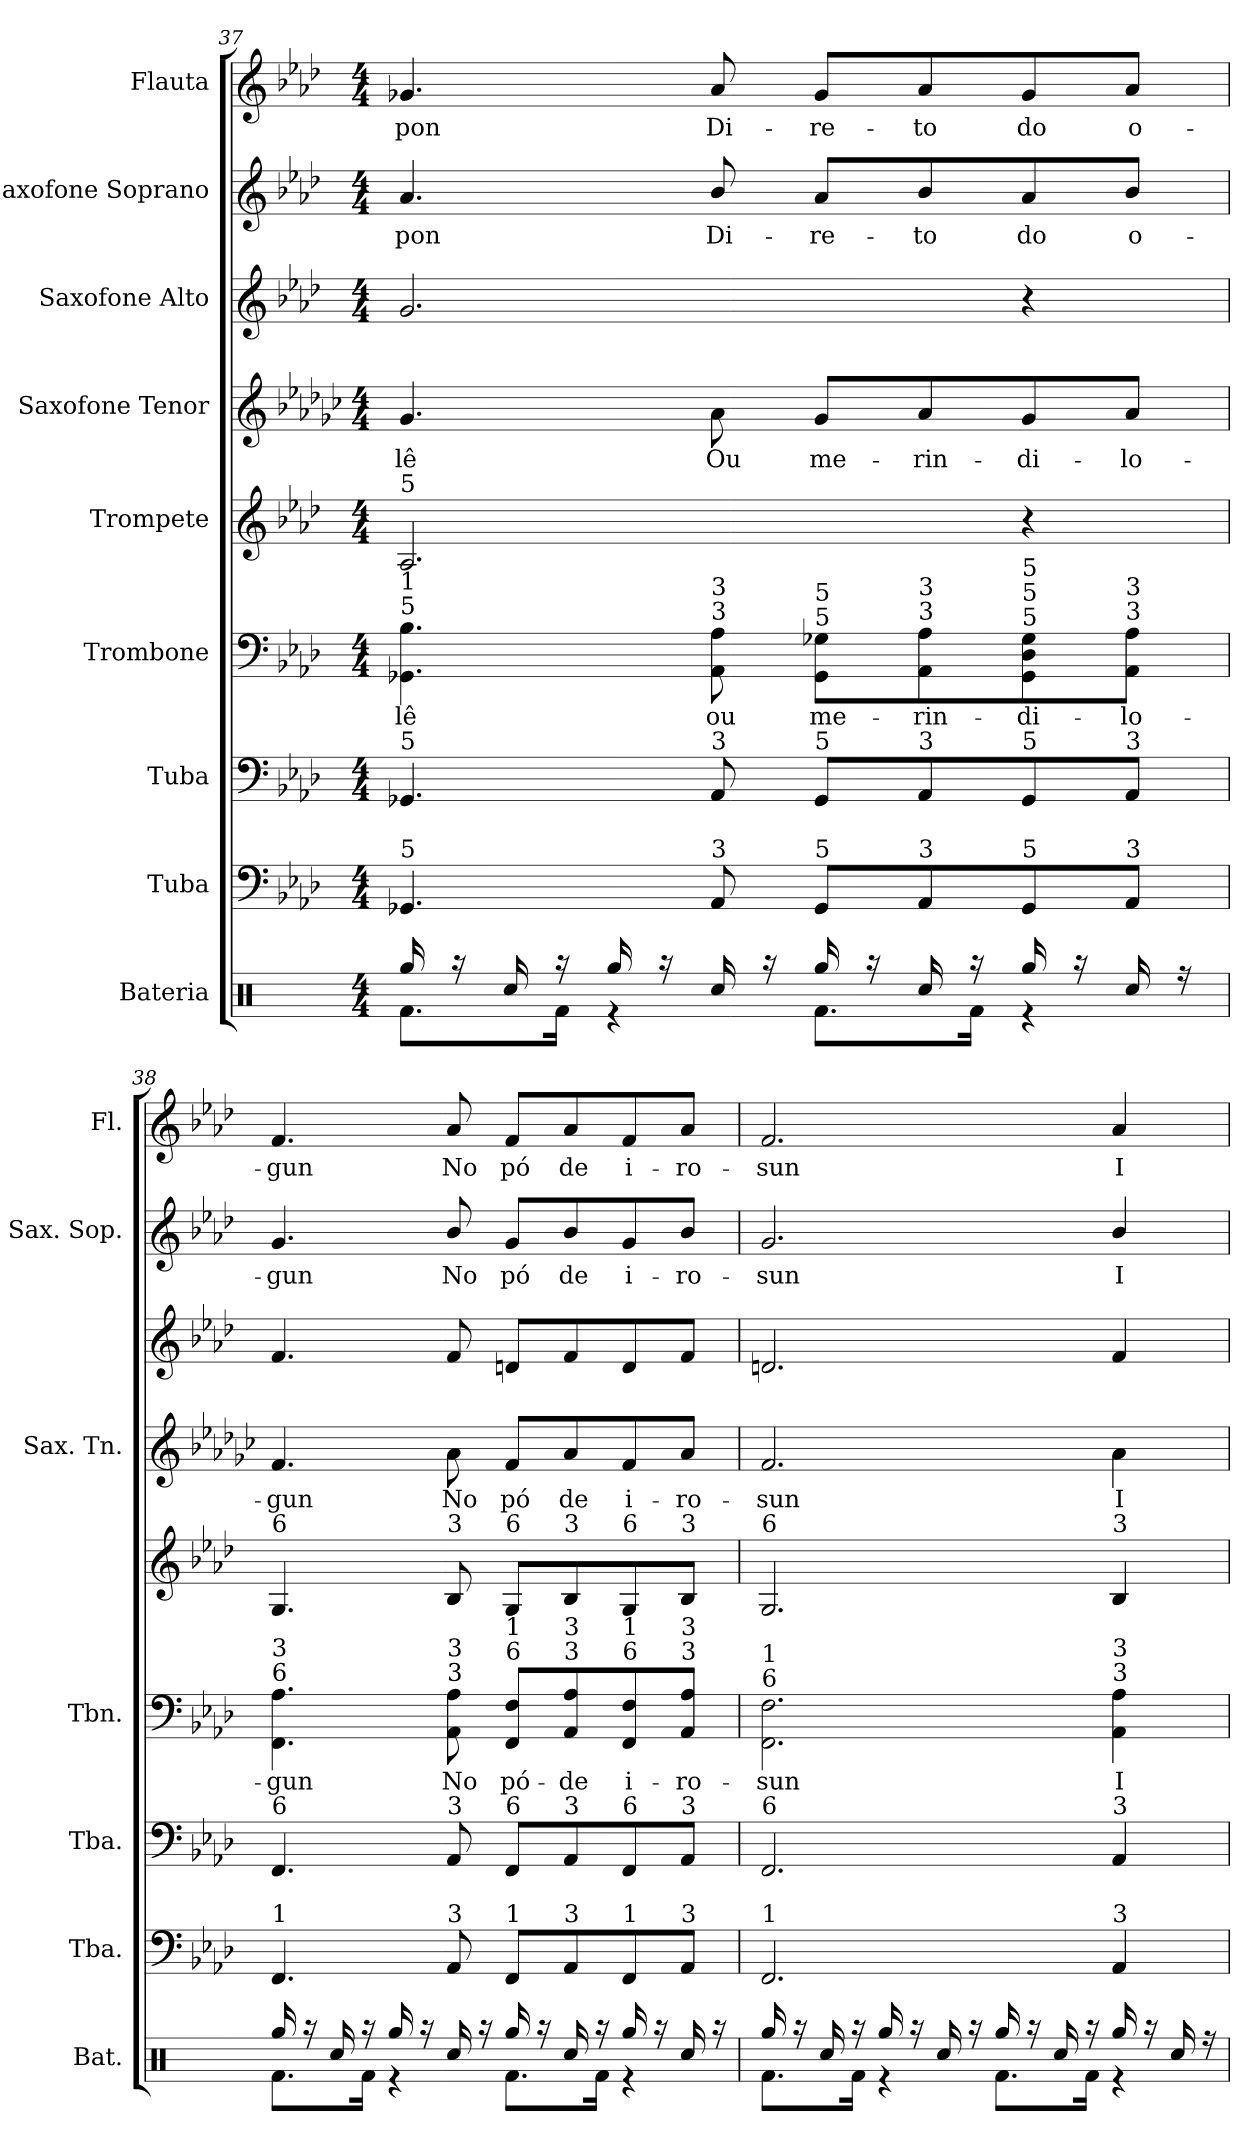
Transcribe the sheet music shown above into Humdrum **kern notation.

**kern	**kern	**kern	**kern	**text	**kern	**kern	**text	**kern	**kern	**text	**kern	**text
*part9	*part8	*part7	*part6	*part6	*part5	*part4	*part4	*part3	*part2	*part2	*part1	*part1
*staff9	*staff8	*staff7	*staff6	*staff6	*staff5	*staff4	*staff4	*staff3	*staff2	*staff2	*staff1	*staff1
*I"Bateria	*I"Tuba	*I"Tuba	*I"Trombone	*	*I"Trompete	*I"Saxofone Tenor	*	*I"Saxofone Alto	*I"Saxofone Soprano	*	*I"Flauta	*
*I'Bat.	*I'Tba.	*I'Tba.	*I'Tbn.	*	*	*I'Sax. Tn.	*	*	*I'Sax. Sop.	*	*I'Fl.	*
*clefX	*clefF4	*clefF4	*clefF4	*	*clefG2	*clefG2	*	*clefG2	*clefG2	*	*clefG2	*
*	*	*	*	*	*ITrd1c2	*ITrd8c14	*	*ITrd5c9	*ITrd1c2	*	*	*
*k[]	*k[b-e-a-d-]	*k[b-e-a-d-]	*k[b-e-a-d-]	*	*k[b-e-a-d-g-c-]	*k[b-e-a-d-g-c-]	*	*k[b-e-a-d-g-c-f-]	*k[b-e-a-d-g-c-]	*	*k[b-e-a-d-]	*
*M4/4	*M4/4	*M4/4	*M4/4	*	*M4/4	*M4/4	*	*M4/4	*M4/4	*	*M4/4	*
=37	=37	=37	=37	=37	=37	=37	=37	=37	=37	=37	=37	=37
*^	*	*	*	*	*	*	*	*	*	*	*	*
!	!	!	!	!	!	!LO:TX:a:t=5	!	!	!	!	!	!	!
!	!	!	!	!LO:TX:a:t=5	!	!	!	!	!	!	!	!	!
!	!	!	!	!LO:TX:a:t=1	!	!	!	!	!	!	!	!	!
!	!	!	!LO:TX:a:t=5	!	!	!	!	!	!	!	!	!	!
!	!	!LO:TX:a:t=5	!	!	!	!	!	!	!	!	!	!	!
!	!	!	!	!	!LO:LY:b	!	!	!LO:LY:b	!	!	!LO:LY:b	!	!LO:LY:b
16Rgg/	8.Rf\L	4.GG-X/	4.GG-X/	4.GG-X\ 4.B-\	-lê	2.G-/	4.G-/	-lê	2.B-/	4.g-/	-pon	4.g-X/	-pon
16r	.	.	.	.	.	.	.	.	.	.	.	.	.
16Rcc/	.	.	.	.	.	.	.	.	.	.	.	.	.
16r	16Rf\Jk	.	.	.	.	.	.	.	.	.	.	.	.
16Rgg/	4r	.	.	.	.	.	.	.	.	.	.	.	.
16r	.	.	.	.	.	.	.	.	.	.	.	.	.
!	!	!	!	!LO:TX:a:t=3	!	!	!	!	!	!	!	!	!
!	!	!	!	!LO:TX:a:t=3	!	!	!	!	!	!	!	!	!
!	!	!	!LO:TX:a:t=3	!	!	!	!	!	!	!	!	!	!
!	!	!LO:TX:a:t=3	!	!	!	!	!	!	!	!	!	!	!
!	!	!	!	!	!LO:LY:b	!	!	!LO:LY:b	!	!	!LO:LY:b	!	!LO:LY:b
16Rcc/	.	8AA-/	8AA-/	8AA-\ 8A-\	ou	.	8A-\	Ou	.	8a-/	Di-	8a-/	Di-
16r	.	.	.	.	.	.	.	.	.	.	.	.	.
!	!	!	!	!LO:TX:a:t=5	!	!	!	!	!	!	!	!	!
!	!	!	!	!LO:TX:a:t=5	!	!	!	!	!	!	!	!	!
!	!	!	!LO:TX:a:t=5	!	!	!	!	!	!	!	!	!	!
!	!	!LO:TX:a:t=5	!	!	!	!	!	!	!	!	!	!	!
!	!	!	!	!	!LO:LY:b	!	!	!LO:LY:b	!	!	!LO:LY:b	!	!LO:LY:b
16Rgg/	8.Rf\L	8GG-/L	8GG-/L	8GG-\ 8G-X\L	me-	.	8G-/L	me-	.	8g-/L	-re-	8g-/L	-re-
16r	.	.	.	.	.	.	.	.	.	.	.	.	.
!	!	!	!	!LO:TX:a:t=3	!	!	!	!	!	!	!	!	!
!	!	!	!	!LO:TX:a:t=3	!	!	!	!	!	!	!	!	!
!	!	!	!LO:TX:a:t=3	!	!	!	!	!	!	!	!	!	!
!	!	!LO:TX:a:t=3	!	!	!	!	!	!	!	!	!	!	!
!	!	!	!	!	!LO:LY:b	!	!	!LO:LY:b	!	!	!LO:LY:b	!	!LO:LY:b
16Rcc/	.	8AA-/	8AA-/	8AA-\ 8A-\	-rin-	.	8A-/	-rin-	.	8a-/	-to	8a-/	-to
16r	16Rf\Jk	.	.	.	.	.	.	.	.	.	.	.	.
!	!	!	!	!LO:TX:a:t=5	!	!	!	!	!	!	!	!	!
!	!	!	!	!LO:TX:a:t=5	!	!	!	!	!	!	!	!	!
!	!	!	!	!LO:TX:a:t=5	!	!	!	!	!	!	!	!	!
!	!	!	!LO:TX:a:t=5	!	!	!	!	!	!	!	!	!	!
!	!	!LO:TX:a:t=5	!	!	!	!	!	!	!	!	!	!	!
!	!	!	!	!	!LO:LY:b	!	!	!LO:LY:b	!	!	!LO:LY:b	!	!LO:LY:b
16Rgg/	4r	8GG-/	8GG-/	8GG-\ 8D-\ 8G-\	-di-	4r	8G-/	-di-	4r	8g-/	do	8g-/	do
16r	.	.	.	.	.	.	.	.	.	.	.	.	.
!	!	!	!	!LO:TX:a:t=3	!	!	!	!	!	!	!	!	!
!	!	!	!	!LO:TX:a:t=3	!	!	!	!	!	!	!	!	!
!	!	!	!LO:TX:a:t=3	!	!	!	!	!	!	!	!	!	!
!	!	!LO:TX:a:t=3	!	!	!	!	!	!	!	!	!	!	!
!	!	!	!	!	!LO:LY:b	!	!	!LO:LY:b	!	!	!LO:LY:b	!	!LO:LY:b
16Rcc/	.	8AA-/J	8AA-/J	8AA-\ 8A-\J	-lo-	.	8A-/J	-lo-	.	8a-/J	o-	8a-/J	o-
16r	.	.	.	.	.	.	.	.	.	.	.	.	.
=38	=38	=38	=38	=38	=38	=38	=38	=38	=38	=38	=38	=38	=38
!	!	!	!	!	!	!LO:TX:a:t=6	!	!	!	!	!	!	!
!	!	!	!	!LO:TX:a:t=6	!	!	!	!	!	!	!	!	!
!	!	!	!	!LO:TX:a:t=3	!	!	!	!	!	!	!	!	!
!	!	!	!LO:TX:a:t=6	!	!	!	!	!	!	!	!	!	!
!	!	!LO:TX:a:t=1	!	!	!	!	!	!	!	!	!	!	!
!	!	!	!	!	!LO:LY:b	!	!	!LO:LY:b	!	!	!LO:LY:b	!	!LO:LY:b
16Rgg/	8.Rf\L	4.FF/	4.FF/	4.FF\ 4.A-\	-gun	4.F/	4.F/	-gun	4.A-/	4.f/	-gun	4.f/	-gun
16r	.	.	.	.	.	.	.	.	.	.	.	.	.
16Rcc/	.	.	.	.	.	.	.	.	.	.	.	.	.
16r	16Rf\Jk	.	.	.	.	.	.	.	.	.	.	.	.
16Rgg/	4r	.	.	.	.	.	.	.	.	.	.	.	.
16r	.	.	.	.	.	.	.	.	.	.	.	.	.
!	!	!	!	!	!	!LO:TX:a:t=3	!	!	!	!	!	!	!
!	!	!	!	!LO:TX:a:t=3	!	!	!	!	!	!	!	!	!
!	!	!	!	!LO:TX:a:t=3	!	!	!	!	!	!	!	!	!
!	!	!	!LO:TX:a:t=3	!	!	!	!	!	!	!	!	!	!
!	!	!LO:TX:a:t=3	!	!	!	!	!	!	!	!	!	!	!
!	!	!	!	!	!LO:LY:b	!	!	!LO:LY:b	!	!	!LO:LY:b	!	!LO:LY:b
16Rcc/	.	8AA-/	8AA-/	8AA-\ 8A-\	No	8A-/	8A-\	No	8A-/	8a-/	No	8a-/	No
16r	.	.	.	.	.	.	.	.	.	.	.	.	.
!	!	!	!	!	!	!LO:TX:a:t=6	!	!	!	!	!	!	!
!	!	!	!	!LO:TX:a:t=6	!	!	!	!	!	!	!	!	!
!	!	!	!	!LO:TX:a:t=1	!	!	!	!	!	!	!	!	!
!	!	!	!LO:TX:a:t=6	!	!	!	!	!	!	!	!	!	!
!	!	!LO:TX:a:t=1	!	!	!	!	!	!	!	!	!	!	!
!	!	!	!	!	!LO:LY:b	!	!	!LO:LY:b	!	!	!LO:LY:b	!	!LO:LY:b
16Rgg/	8.Rf\L	8FF/L	8FF/L	8FF/ 8F/L	pó-	8F/L	8F/L	pó	8Fn/L	8f/L	pó	8f/L	pó
16r	.	.	.	.	.	.	.	.	.	.	.	.	.
!	!	!	!	!	!	!LO:TX:a:t=3	!	!	!	!	!	!	!
!	!	!	!	!LO:TX:a:t=3	!	!	!	!	!	!	!	!	!
!	!	!	!	!LO:TX:a:t=3	!	!	!	!	!	!	!	!	!
!	!	!	!LO:TX:a:t=3	!	!	!	!	!	!	!	!	!	!
!	!	!LO:TX:a:t=3	!	!	!	!	!	!	!	!	!	!	!
!	!	!	!	!	!LO:LY:b	!	!	!LO:LY:b	!	!	!LO:LY:b	!	!LO:LY:b
16Rcc/	.	8AA-/	8AA-/	8AA-/ 8A-/	-de	8A-/	8A-/	de	8A-/	8a-/	de	8a-/	de
16r	16Rf\Jk	.	.	.	.	.	.	.	.	.	.	.	.
!	!	!	!	!	!	!LO:TX:a:t=6	!	!	!	!	!	!	!
!	!	!	!	!LO:TX:a:t=6	!	!	!	!	!	!	!	!	!
!	!	!	!	!LO:TX:a:t=1	!	!	!	!	!	!	!	!	!
!	!	!	!LO:TX:a:t=6	!	!	!	!	!	!	!	!	!	!
!	!	!LO:TX:a:t=1	!	!	!	!	!	!	!	!	!	!	!
!	!	!	!	!	!LO:LY:b	!	!	!LO:LY:b	!	!	!LO:LY:b	!	!LO:LY:b
16Rgg/	4r	8FF/	8FF/	8FF/ 8F/	i-	8F/	8F/	i-	8F/	8f/	i-	8f/	i-
16r	.	.	.	.	.	.	.	.	.	.	.	.	.
!	!	!	!	!	!	!LO:TX:a:t=3	!	!	!	!	!	!	!
!	!	!	!	!LO:TX:a:t=3	!	!	!	!	!	!	!	!	!
!	!	!	!	!LO:TX:a:t=3	!	!	!	!	!	!	!	!	!
!	!	!	!LO:TX:a:t=3	!	!	!	!	!	!	!	!	!	!
!	!	!LO:TX:a:t=3	!	!	!	!	!	!	!	!	!	!	!
!	!	!	!	!	!LO:LY:b	!	!	!LO:LY:b	!	!	!LO:LY:b	!	!LO:LY:b
16Rcc/	.	8AA-/J	8AA-/J	8AA-/ 8A-/J	-ro-	8A-/J	8A-/J	-ro-	8A-/J	8a-/J	-ro-	8a-/J	-ro-
16r	.	.	.	.	.	.	.	.	.	.	.	.	.
=39	=39	=39	=39	=39	=39	=39	=39	=39	=39	=39	=39	=39	=39
!	!	!	!	!	!	!LO:TX:a:t=6	!	!	!	!	!	!	!
!	!	!	!	!LO:TX:a:t=6	!	!	!	!	!	!	!	!	!
!	!	!	!	!LO:TX:a:t=1	!	!	!	!	!	!	!	!	!
!	!	!	!LO:TX:a:t=6	!	!	!	!	!	!	!	!	!	!
!	!	!LO:TX:a:t=1	!	!	!	!	!	!	!	!	!	!	!
!	!	!	!	!	!LO:LY:b	!	!	!LO:LY:b	!	!	!LO:LY:b	!	!LO:LY:b
16Rgg/	8.Rf\L	2.FF/	2.FF/	2.FF\ 2.F\	-sun	2.F/	2.F/	-sun	2.Fn/	2.f/	-sun	2.f/	-sun
16r	.	.	.	.	.	.	.	.	.	.	.	.	.
16Rcc/	.	.	.	.	.	.	.	.	.	.	.	.	.
16r	16Rf\Jk	.	.	.	.	.	.	.	.	.	.	.	.
16Rgg/	4r	.	.	.	.	.	.	.	.	.	.	.	.
16r	.	.	.	.	.	.	.	.	.	.	.	.	.
16Rcc/	.	.	.	.	.	.	.	.	.	.	.	.	.
16r	.	.	.	.	.	.	.	.	.	.	.	.	.
16Rgg/	8.Rf\L	.	.	.	.	.	.	.	.	.	.	.	.
16r	.	.	.	.	.	.	.	.	.	.	.	.	.
16Rcc/	.	.	.	.	.	.	.	.	.	.	.	.	.
16r	16Rf\Jk	.	.	.	.	.	.	.	.	.	.	.	.
!	!	!	!	!	!	!LO:TX:a:t=3	!	!	!	!	!	!	!
!	!	!	!	!LO:TX:a:t=3	!	!	!	!	!	!	!	!	!
!	!	!	!	!LO:TX:a:t=3	!	!	!	!	!	!	!	!	!
!	!	!	!LO:TX:a:t=3	!	!	!	!	!	!	!	!	!	!
!	!	!LO:TX:a:t=3	!	!	!	!	!	!	!	!	!	!	!
!	!	!	!	!	!LO:LY:b	!	!	!LO:LY:b	!	!	!LO:LY:b	!	!LO:LY:b
16Rgg/	4r	4AA-/	4AA-/	4AA-\ 4A-\	I-	4A-/	4A-\	I-	4A-/	4a-/	I-	4a-/	I-
16r	.	.	.	.	.	.	.	.	.	.	.	.	.
16Rcc/	.	.	.	.	.	.	.	.	.	.	.	.	.
16r	.	.	.	.	.	.	.	.	.	.	.	.	.
*v	*v	*	*	*	*	*	*	*	*	*	*	*	*
=	=	=	=	=	=	=	=	=	=	=	=	=
*-	*-	*-	*-	*-	*-	*-	*-	*-	*-	*-	*-	*-
